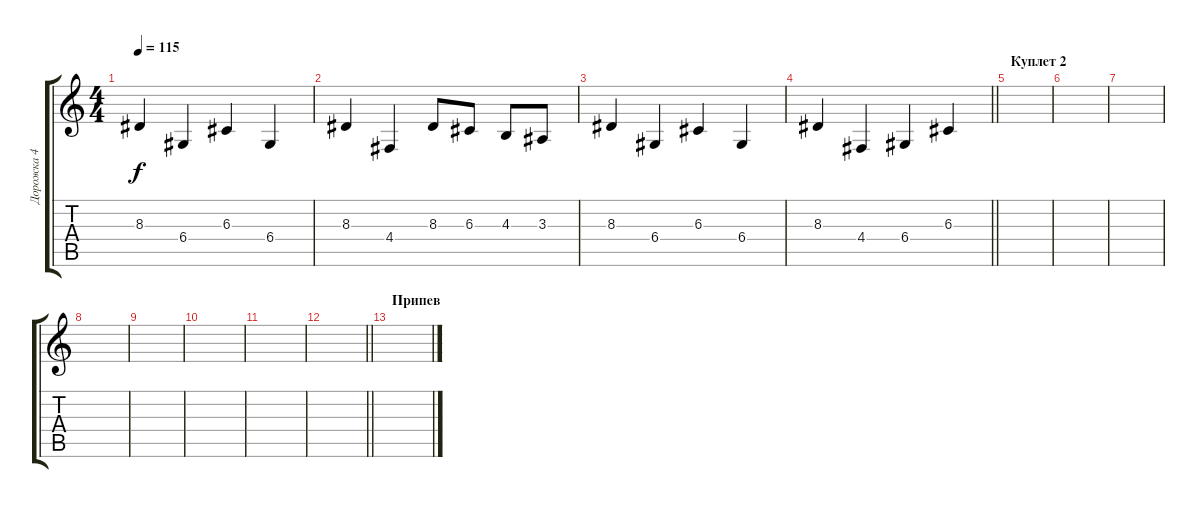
\track ("Дорожка 4" "Дорожка 4") {instrument trumpet}
\staff {score tabs}
\tuning (E4 B3 G3 D3 A2 E2) {hide}
\ts (4 4)
\tempo 115
\clef g2
\ks c
8.3.4{dy f} 6.4.4 6.3.4 6.4.4 |
8.3.4 4.4.4 8.3.8 6.3.8 4.3.8 3.3.8 |
8.3.4 6.4.4 6.3.4 6.4.4 |
\barLineRight lightlight
8.3.4 4.4.4 6.4.4 6.3.4 |
\section ("" "Куплет 2")
|
|
|
|
|
|
|
\barLineRight lightlight
|
\section ("" "Припев")
